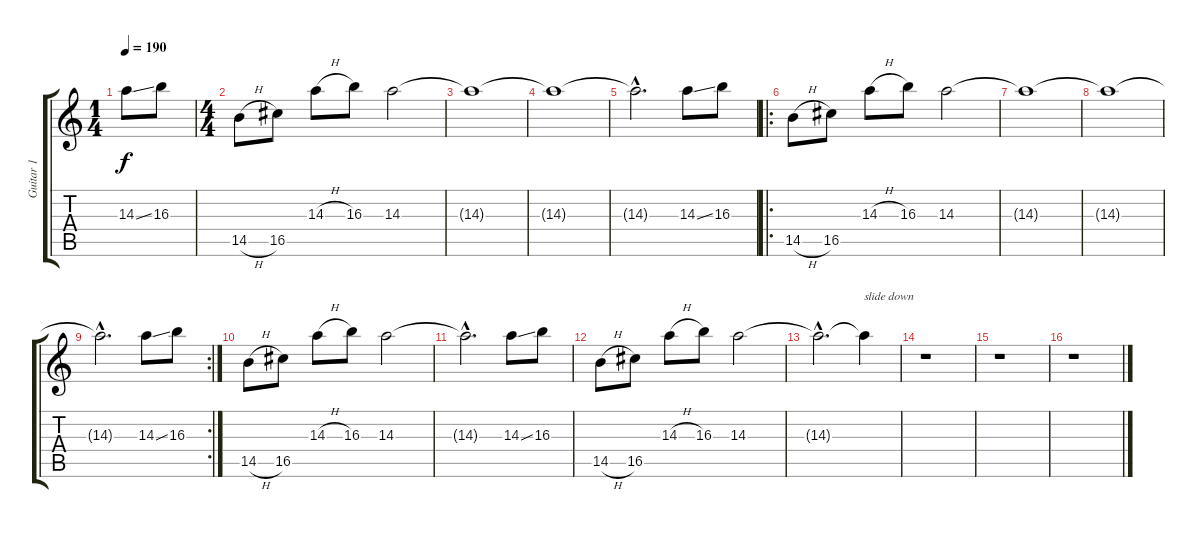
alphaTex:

\track ("Guitar 1" "Guitar 1") {instrument overdrivenguitar}
\staff {score tabs}
\tuning (E4 B3 G3 D3 A2 B1) {hide}
\ts (1 4)
\tempo 190
\clef g2
\ks c
14.3{ss}.8{dy f instrument overdrivenguitar} 16.3.8 |
\ts (4 4)
14.5{h}.8 16.5.8 14.3{h}.8 16.3.8 14.3.2 |
14.3{t}.1 |
14.3{t}.1 |
14.3{hac t}.2{d} 14.3{ss}.8 16.3.8 |
\ro
14.5{h}.8 16.5.8 14.3{h}.8 16.3.8 14.3.2 |
14.3{t}.1 |
14.3{t}.1 |
\rc 2
14.3{hac t}.2{d} 14.3{ss}.8 16.3.8 |
14.5{h}.8 16.5.8 14.3{h}.8 16.3.8 14.3.2 |
14.3{hac t}.2{d} 14.3{ss}.8 16.3.8 |
14.5{h}.8 16.5.8 14.3{h}.8 16.3.8 14.3.2 |
14.3{hac t}.2{d} 14.3{t}.4{txt "slide down"} |
r.1 |
r.1 |
r.1
